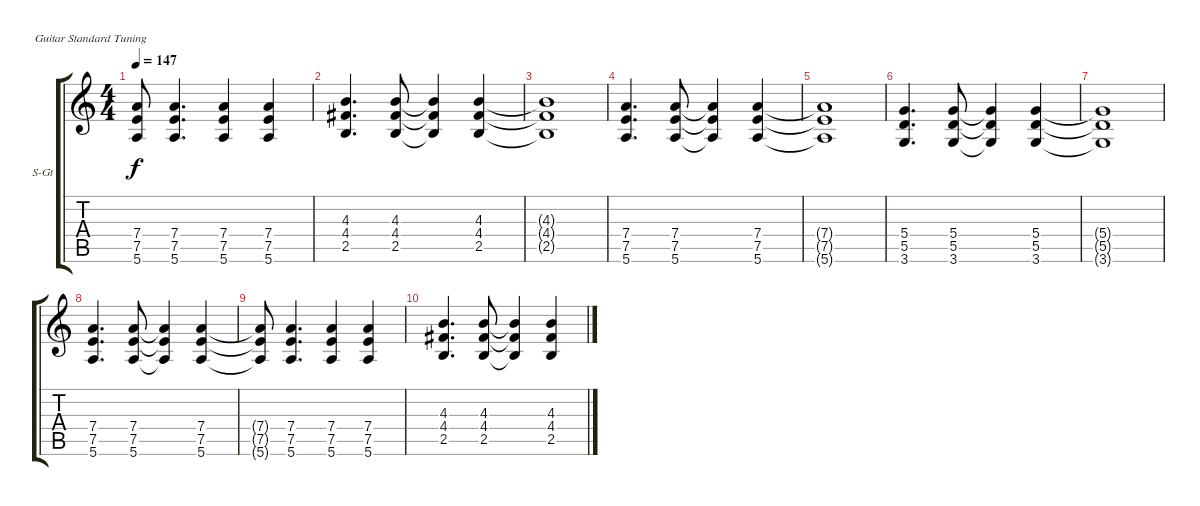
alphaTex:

\defaultSystemsLayout 4
\bracketExtendMode groupsimilarinstruments
\firstSystemTrackNameOrientation horizontal
\otherSystemsTrackNameOrientation horizontal
\track ("Steel Guitar" "S-Gt") {instrument acousticguitarsteel}
\staff {score tabs}
\tuning (E4 B3 G3 D3 A2 E2)
\ts (4 4)
\tempo 147
\clef g2
\ks c
(7.4{t} 7.5{t} 5.6{t}).8{dy f} (7.4 7.5 5.6).4{d} (7.4 7.5 5.6).4 (7.4 7.5 5.6).4 |
(4.3 4.4 2.5).4{d} (4.3 4.4 2.5).8 (4.3{t} 4.4{t} 2.5{t}).4 (4.3 4.4 2.5).4 |
(4.3{t} 4.4{t} 2.5{t}).1 |
(7.4 7.5 5.6).4{d} (7.4 7.5 5.6).8 (7.4{t} 7.5{t} 5.6{t}).4 (7.4 7.5 5.6).4 |
(7.4{t} 7.5{t} 5.6{t}).1 |
(5.4 5.5 3.6).4{d} (5.4 5.5 3.6).8 (5.4{t} 5.5{t} 3.6{t}).4 (5.4 5.5 3.6).4 |
(5.4{t} 5.5{t} 3.6{t}).1 |
(7.4 7.5 5.6).4{d} (7.4 7.5 5.6).8 (7.4{t} 7.5{t} 5.6{t}).4 (7.4 7.5 5.6).4 |
(7.4{t} 7.5{t} 5.6{t}).8 (7.4 7.5 5.6).4{d} (7.4 7.5 5.6).4 (7.4 7.5 5.6).4 |
(4.3 4.4 2.5).4{d} (4.3 4.4 2.5).8 (4.3{t} 4.4{t} 2.5{t}).4 (4.3 4.4 2.5).4
